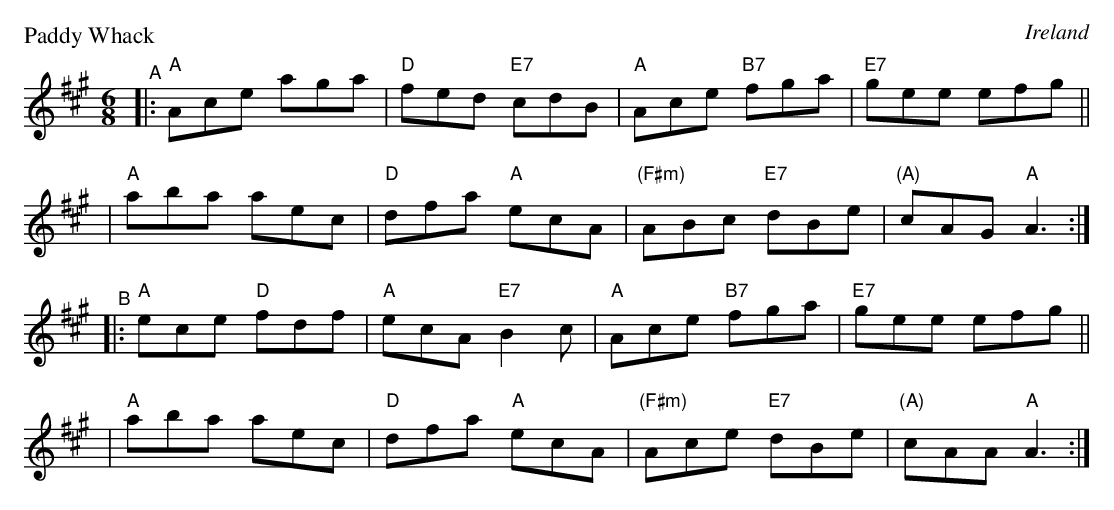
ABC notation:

X:1
P: Paddy Whack
O: Ireland
M: 6/8
L: 1/8
K: A
"^A"\
|:"A"Ace aga | "D"fed "E7"cdB | "A"Ace "B7"fga | "E7"gee efg ||
| "A"aba aec | "D"dfa "A"ecA | "(F#m)"ABc "E7"dBe | "(A)"cAG "A"A3 :|
"^B"\
|:"A"ece "D"fdf | "A"ecA "E7"B2c | "A"Ace "B7"fga | "E7"gee efg ||
| "A"aba aec | "D"dfa "A"ecA | "(F#m)"Ace "E7"dBe | "(A)"cAA "A"A3 :|
